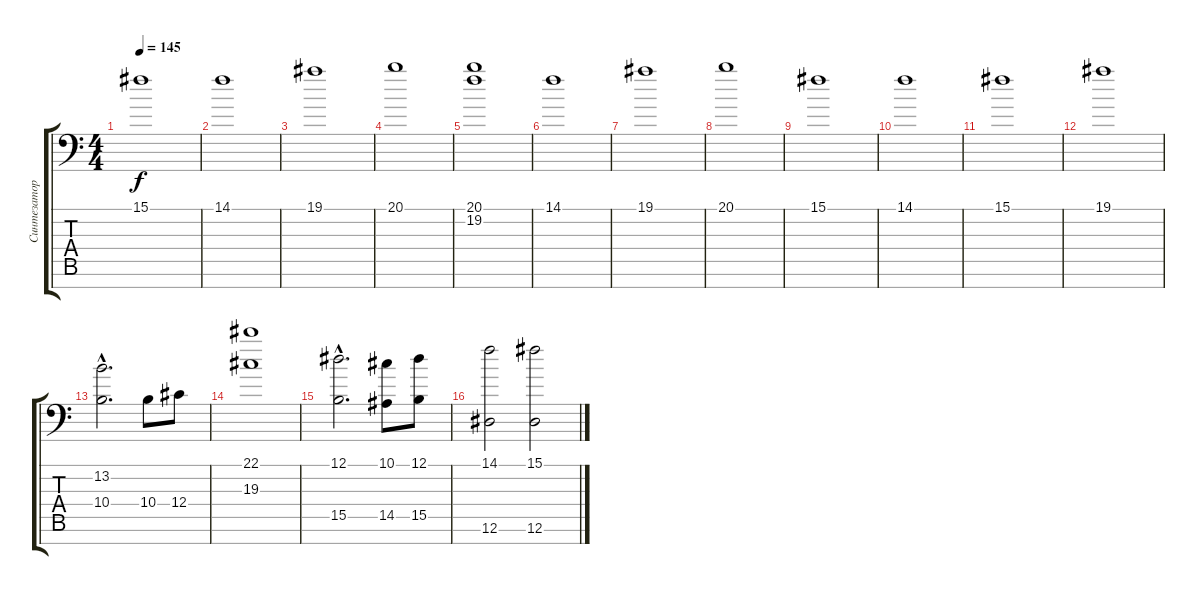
\track ("Синтезатор" "Синтезатор") {instrument electricgrandpiano}
\staff {score tabs}
\tuning (Eb4 Bb3 Gb3 Db3 Ab2 Eb2 Gb1) {hide}
\ts (4 4)
\tempo 145
\clef f4
\ks c
15.1.1{dy f} |
14.1.1 |
19.1.1 |
20.1.1 |
(20.1 19.2).1 |
14.1.1 |
19.1.1 |
20.1.1 |
15.1.1 |
14.1.1 |
15.1.1 |
19.1.1 |
(13.2{hac} 10.4{hac}).2{d instrument synthstrings1} 10.4.8 12.4.8 |
(22.1 19.3).1 |
(12.1{hac} 15.5{hac}).2{d} (10.1 14.5).8 (12.1 15.5).8 |
(14.1 12.6).2 (15.1 12.6).2
